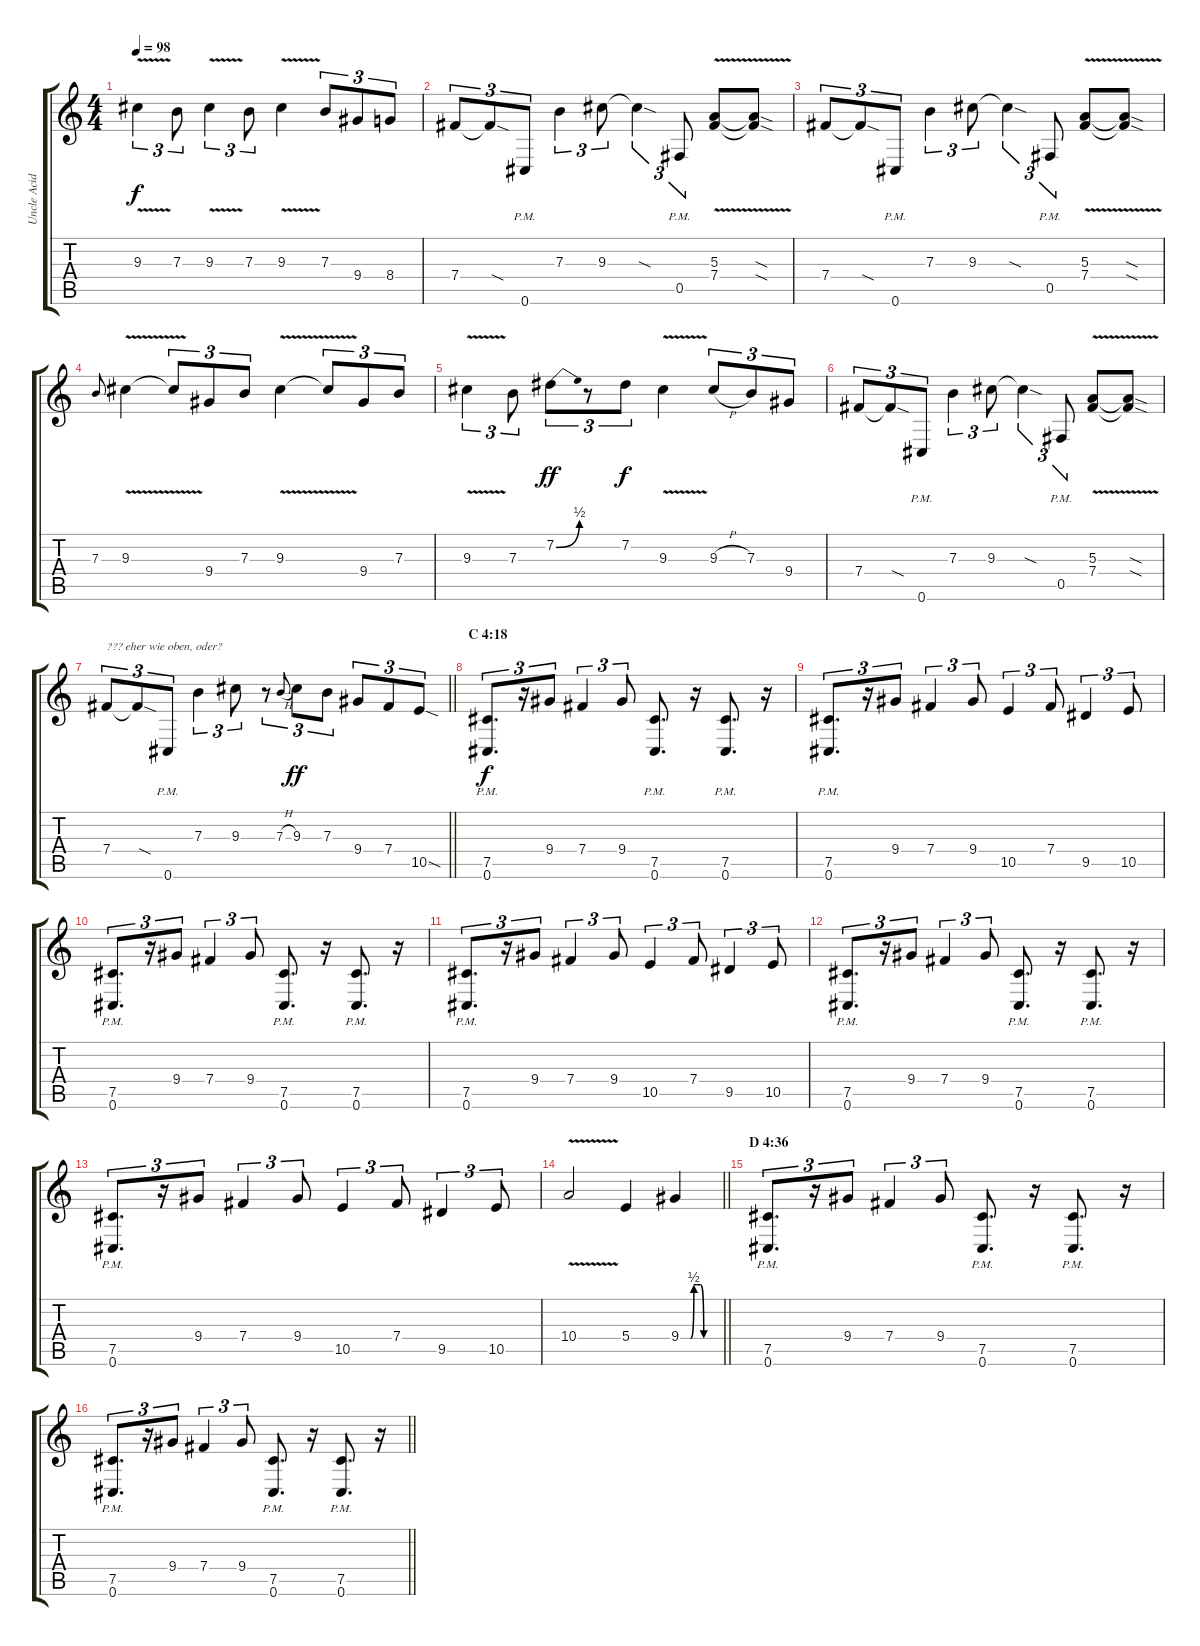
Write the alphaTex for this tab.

\track ("Uncle Acid (rhythm guitar) - right" "Uncle Acid") {instrument overdrivenguitar}
\staff {score tabs}
\tuning (Db4 Ab3 E3 B2 Gb2 Db2) {hide}
\ts (4 4)
\tempo 98
\clef g2
\ks c
9.3{v}.4{tu (3 2) dy f} 7.3.8{tu (3 2)} 9.3{v}.4{tu (3 2)} 7.3.8{tu (3 2)} 9.3{v}.4 7.3.8{tu (3 2)} 9.4.8{tu (3 2)} 8.4.8{tu (3 2)} |
7.4.8{tu (3 2)} 7.4{sod t}.8{tu (3 2)} 0.6{pm}.8{tu (3 2)} 7.3.4{tu (3 2)} 9.3.8{tu (3 2)} 9.3{sod t}.4{tu (3 2)} 0.5{pm}.8{tu (3 2)} (5.3{v} 7.4{v}).8 (5.3{sod t} 7.4{sod t}).8 |
7.4.8{tu (3 2)} 7.4{sod t}.8{tu (3 2)} 0.6{pm}.8{tu (3 2)} 7.3.4{tu (3 2)} 9.3.8{tu (3 2)} 9.3{sod t}.4{tu (3 2)} 0.5{pm}.8{tu (3 2)} (5.3{v} 7.4{v}).8 (5.3{sod t} 7.4{sod t}).8 |
7.3.8{gr onbeat} 9.3{v}.4 9.3{t}.8{tu (3 2)} 9.4.8{tu (3 2)} 7.3.8{tu (3 2)} 9.3{v}.4 9.3{t}.8{tu (3 2)} 9.4.8{tu (3 2)} 7.3.8{tu (3 2)} |
9.3{v}.4{tu (3 2)} 7.3.8{tu (3 2)} 7.2{be (bend 0 0 60 2)}.8{tu (3 2) dy ff} r.8{tu (3 2)} 7.2.8{tu (3 2) dy f} 9.3{v}.4 9.3{h}.8{tu (3 2)} 7.3.8{tu (3 2)} 9.4.8{tu (3 2)} |
7.4.8{tu (3 2)} 7.4{sod t}.8{tu (3 2)} 0.6{pm}.8{tu (3 2)} 7.3.4{tu (3 2)} 9.3.8{tu (3 2)} 9.3{sod t}.4{tu (3 2)} 0.5{pm}.8{tu (3 2)} (5.3{v} 7.4{v}).8 (5.3{sod t} 7.4{sod t}).8 |
\barLineRight lightlight
7.4.8{tu (3 2) txt "??? eher wie oben, oder?"} 7.4{sod t}.8{tu (3 2)} 0.6{pm}.8{tu (3 2)} 7.3.4{tu (3 2)} 9.3.8{tu (3 2)} r.8{tu (3 2)} 7.3{h}.8{gr onbeat} 9.3.8{tu (3 2) dy ff} 7.3.8{tu (3 2)} 9.4.8{tu (3 2)} 7.4.8{tu (3 2)} 10.5{sod}.8{tu (3 2)} |
\section ("" "C 4:18")
(7.5{pm} 0.6{pm}).8{d tu (3 2) dy f} r.16{tu (3 2)} 9.4.8{tu (3 2)} 7.4.4{tu (3 2)} 9.4.8{tu (3 2)} (7.5{pm} 0.6{pm}).8{d} r.16 (7.5{pm} 0.6{pm}).8{d} r.16 |
(7.5{pm} 0.6{pm}).8{d tu (3 2)} r.16{tu (3 2)} 9.4.8{tu (3 2)} 7.4.4{tu (3 2)} 9.4.8{tu (3 2)} 10.5.4{tu (3 2)} 7.4.8{tu (3 2)} 9.5.4{tu (3 2)} 10.5.8{tu (3 2)} |
(7.5{pm} 0.6{pm}).8{d tu (3 2)} r.16{tu (3 2)} 9.4.8{tu (3 2)} 7.4.4{tu (3 2)} 9.4.8{tu (3 2)} (7.5{pm} 0.6{pm}).8{d} r.16 (7.5{pm} 0.6{pm}).8{d} r.16 |
(7.5{pm} 0.6{pm}).8{d tu (3 2)} r.16{tu (3 2)} 9.4.8{tu (3 2)} 7.4.4{tu (3 2)} 9.4.8{tu (3 2)} 10.5.4{tu (3 2)} 7.4.8{tu (3 2)} 9.5.4{tu (3 2)} 10.5.8{tu (3 2)} |
(7.5{pm} 0.6{pm}).8{d tu (3 2)} r.16{tu (3 2)} 9.4.8{tu (3 2)} 7.4.4{tu (3 2)} 9.4.8{tu (3 2)} (7.5{pm} 0.6{pm}).8{d} r.16 (7.5{pm} 0.6{pm}).8{d} r.16 |
(7.5{pm} 0.6{pm}).8{d tu (3 2)} r.16{tu (3 2)} 9.4.8{tu (3 2)} 7.4.4{tu (3 2)} 9.4.8{tu (3 2)} 10.5.4{tu (3 2)} 7.4.8{tu (3 2)} 9.5.4{tu (3 2)} 10.5.8{tu (3 2)} |
\barLineRight lightlight
10.4{v}.2 5.4.4 9.4{be (custom 0 0 10 0 15 0 20 2 24 2 30 2 35 0 60 0)}.4 |
\section ("" "D 4:36")
(7.5{pm} 0.6{pm}).8{d tu (3 2)} r.16{tu (3 2)} 9.4.8{tu (3 2)} 7.4.4{tu (3 2)} 9.4.8{tu (3 2)} (7.5{pm} 0.6{pm}).8{d} r.16 (7.5{pm} 0.6{pm}).8{d} r.16 |
\barLineRight lightlight
(7.5{pm} 0.6{pm}).8{d tu (3 2)} r.16{tu (3 2)} 9.4.8{tu (3 2)} 7.4.4{tu (3 2)} 9.4.8{tu (3 2)} (7.5{pm} 0.6{pm}).8{d} r.16 (7.5{pm} 0.6{pm}).8{d} r.16
